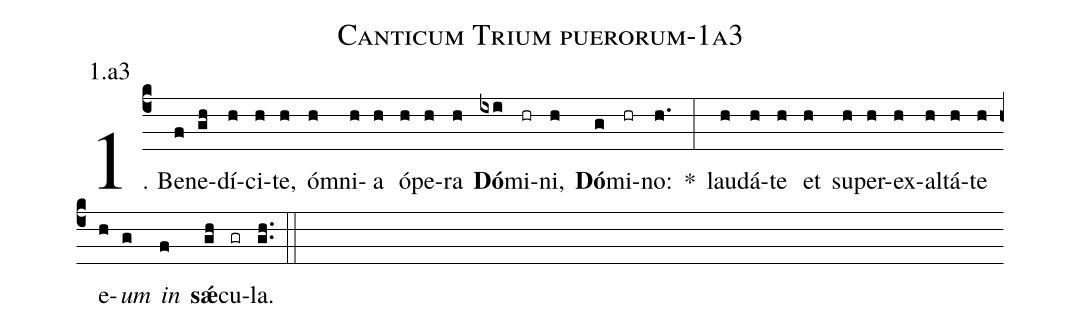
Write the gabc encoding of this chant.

name: Canticum Trium puerorum-1a3;
annotation: 1.a3;
%%
(c4)1. Be(f)ne(gh)dí(h)ci(h)te,(h) óm(h)ni(h)a(h) ó(h)pe(h)ra(h) <b>Dó</b>(ixi)mi(hr)ni,(h) <b>Dó</b>(g)mi(hr)no:(h.) *(:) lau(h)dá(h)te(h) et(h) su(h)per(h)ex(h)al(h)tá(h)te(h) e(h)<i>um</i>(g) <i>in</i>(f) <b>sǽ</b>(gh)cu(gr)la.(gh..) (::)
